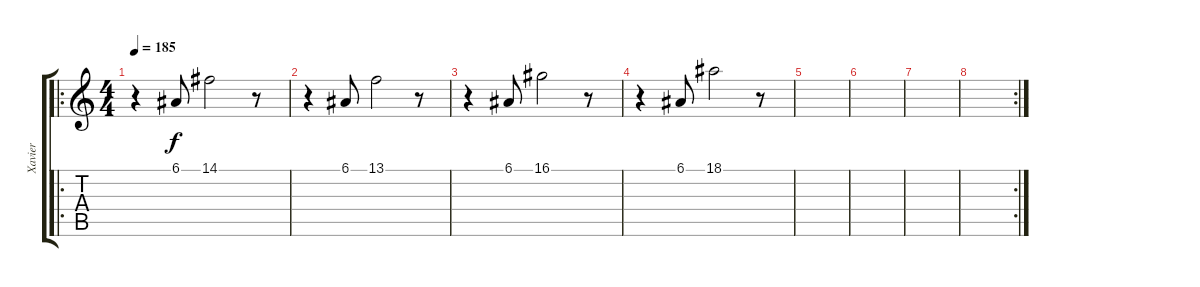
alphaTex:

\track ("Xavier" "Xavier") {instrument lead2sawtooth}
\staff {score tabs}
\tuning (E4 B3 G3 D3 A2 E2) {hide}
\ro
\ts (4 4)
\tempo 185
\clef g2
\ks c
r.4{dy f} 6.1.8 14.1.2 r.8 |
r.4 6.1.8 13.1.2 r.8 |
r.4 6.1.8 16.1.2 r.8 |
r.4 6.1.8 18.1.2 r.8 |
|
|
|
\rc 2
